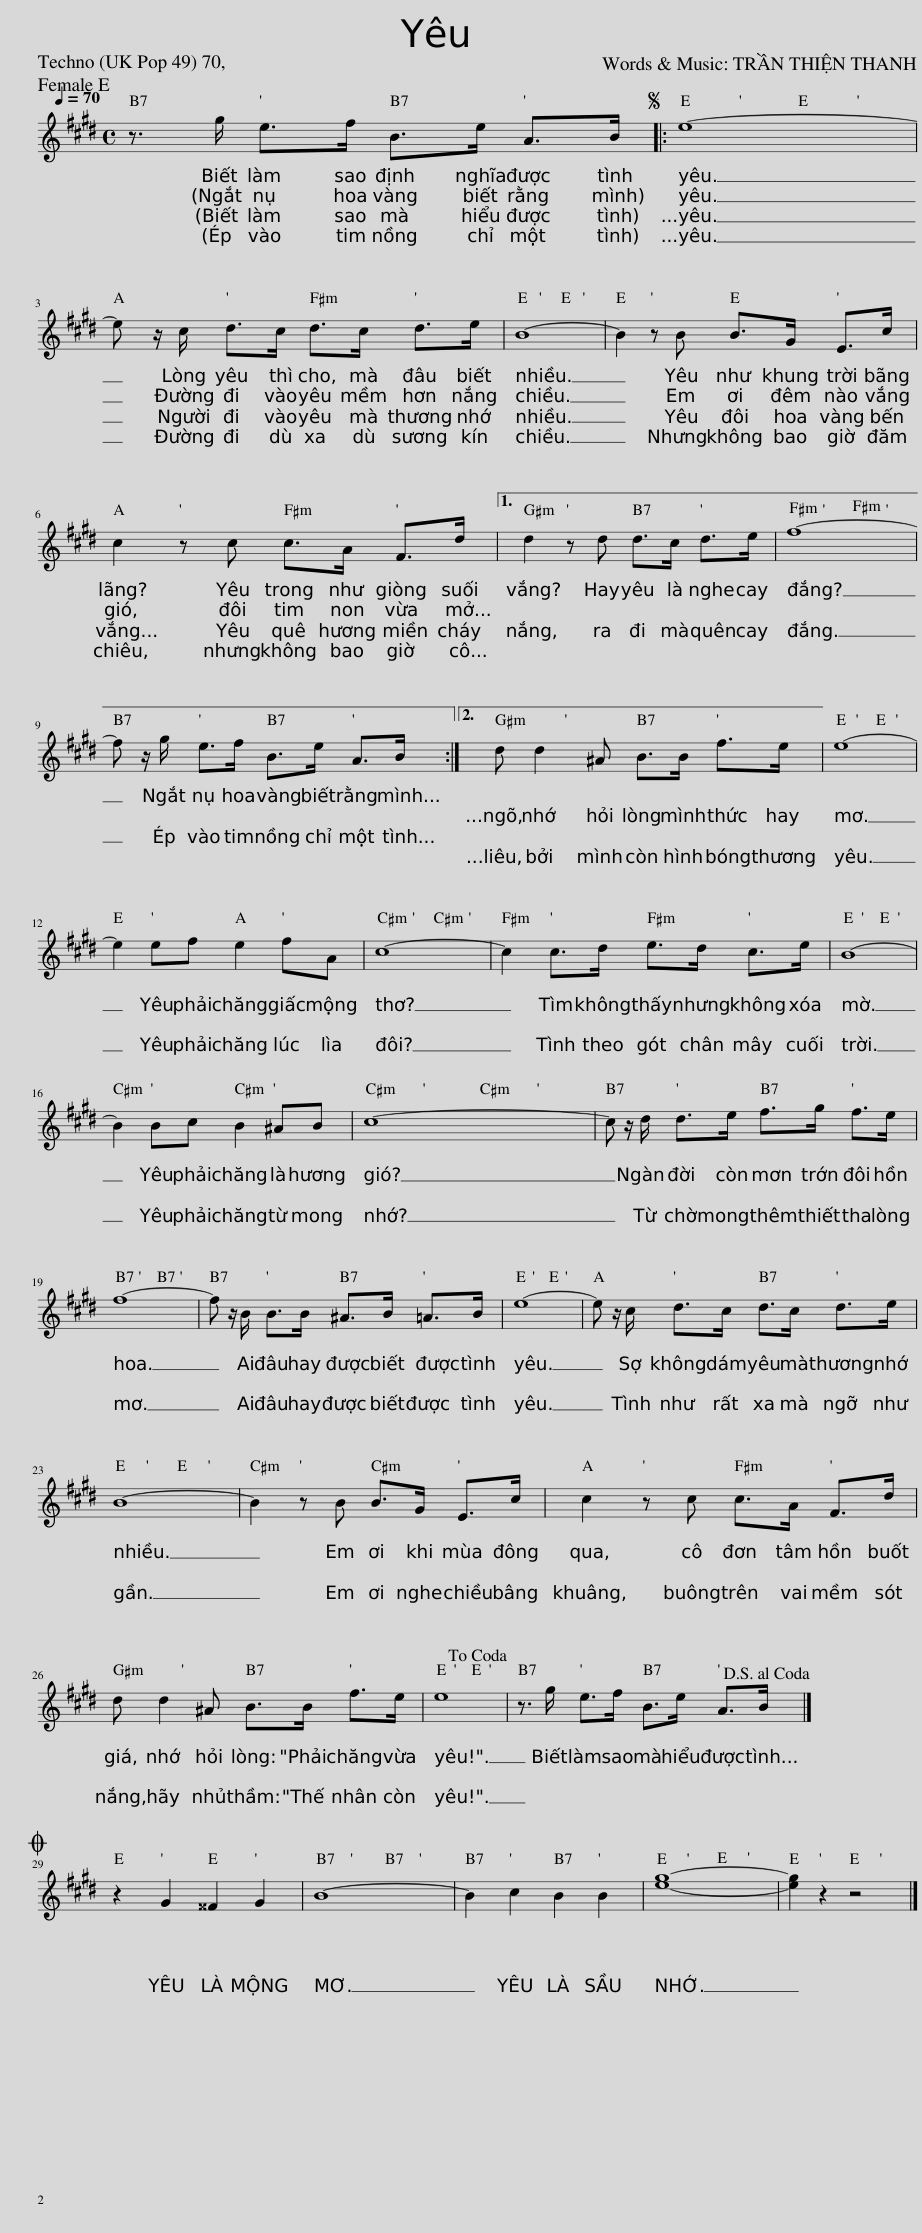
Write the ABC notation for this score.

X:1
L:1/8
Q:1/4=70
M:4/4
I:linebreak $
K:E
V:1 treble
V:1
 z3/2 g/ e>f B>e A>B |:S e8- |$ e z/ c/ d>c d>c d>e | B8- | B2 z B B>G E>c |$ %5
 c2 z c c>A F>d |1 d2 z d d>c d>e | f8- |$ f z/ g/ e>f B>e A>B :|2 d d2 ^A B>B f>e || %10
 e8- |$ e2 ef e2 fA | c8- | c2 c>d e>d c>e | B8- |$ %15
 B2 Bc B2 ^AB | c8- | c z/ d/ d>e f>g f>e |$ f8- | f z/ B/ B>B ^A>B =A>B | %20
 e8- | e z/ c/ d>c d>c d>e |$ B8- | B2 z B B>G E>c | c2 z c c>A F>d |$ %25
 d d2 ^A B>B f>e | e8!dacoda! | z3/2 g/ e>f B>e A>B!D.S.! |]$O z2 G2 ^^F2 G2 | B8- | %30
 B2 c2 B2 B2 | [eg]8- | [eg]2 z2 z4 |] %33
